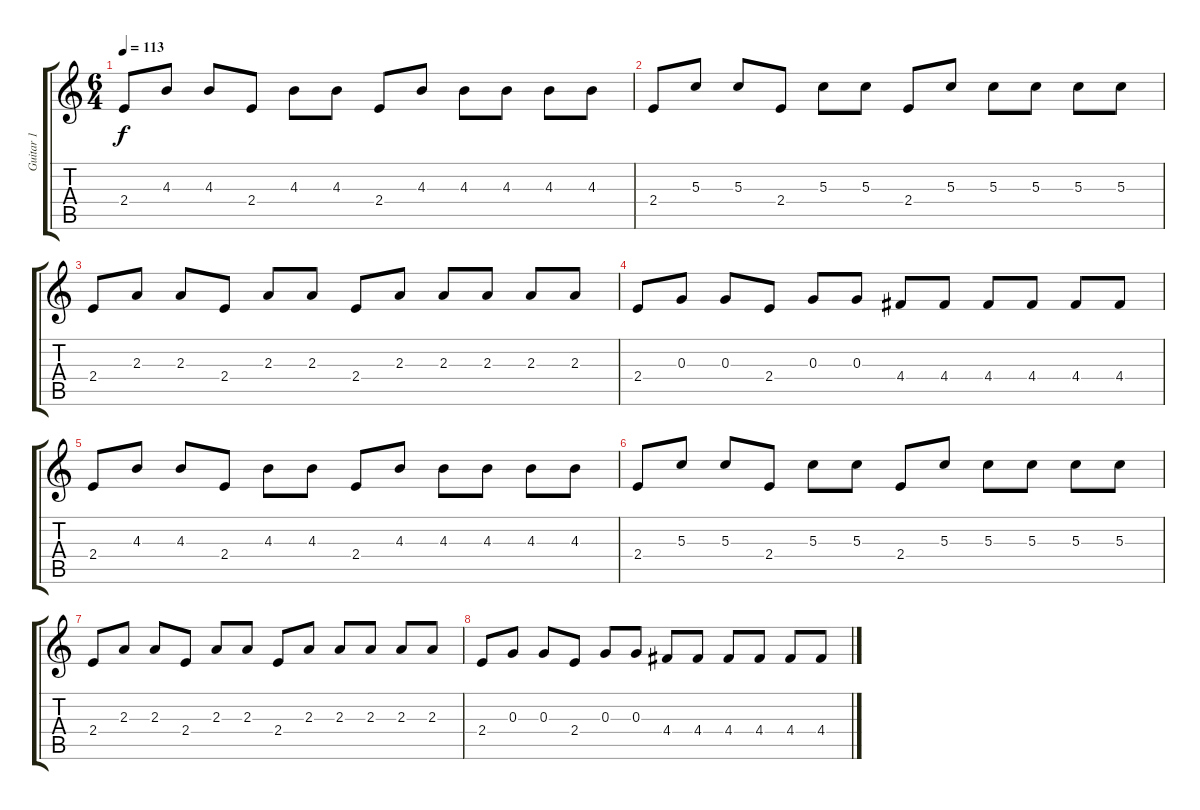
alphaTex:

\track ("Guitar 1" "Guitar 1") {instrument electricguitarjazz}
\staff {score tabs}
\tuning (E4 B3 G3 D3 A2 E2) {hide}
\ts (6 4)
\tempo 113
\clef g2
\ks c
2.4.8{dy f} 4.3.8 4.3.8 2.4.8 4.3.8 4.3.8 2.4.8 4.3.8 4.3.8 4.3.8 4.3.8 4.3.8 |
2.4.8 5.3.8 5.3.8 2.4.8 5.3.8 5.3.8 2.4.8 5.3.8 5.3.8 5.3.8 5.3.8 5.3.8 |
2.4.8 2.3.8 2.3.8 2.4.8 2.3.8 2.3.8 2.4.8 2.3.8 2.3.8 2.3.8 2.3.8 2.3.8 |
2.4.8 0.3.8 0.3.8 2.4.8 0.3.8 0.3.8 4.4.8 4.4.8 4.4.8 4.4.8 4.4.8 4.4.8 |
2.4.8 4.3.8 4.3.8 2.4.8 4.3.8 4.3.8 2.4.8 4.3.8 4.3.8 4.3.8 4.3.8 4.3.8 |
2.4.8 5.3.8 5.3.8 2.4.8 5.3.8 5.3.8 2.4.8 5.3.8 5.3.8 5.3.8 5.3.8 5.3.8 |
2.4.8 2.3.8 2.3.8 2.4.8 2.3.8 2.3.8 2.4.8 2.3.8 2.3.8 2.3.8 2.3.8 2.3.8 |
2.4.8 0.3.8 0.3.8 2.4.8 0.3.8 0.3.8 4.4.8 4.4.8 4.4.8 4.4.8 4.4.8 4.4.8
